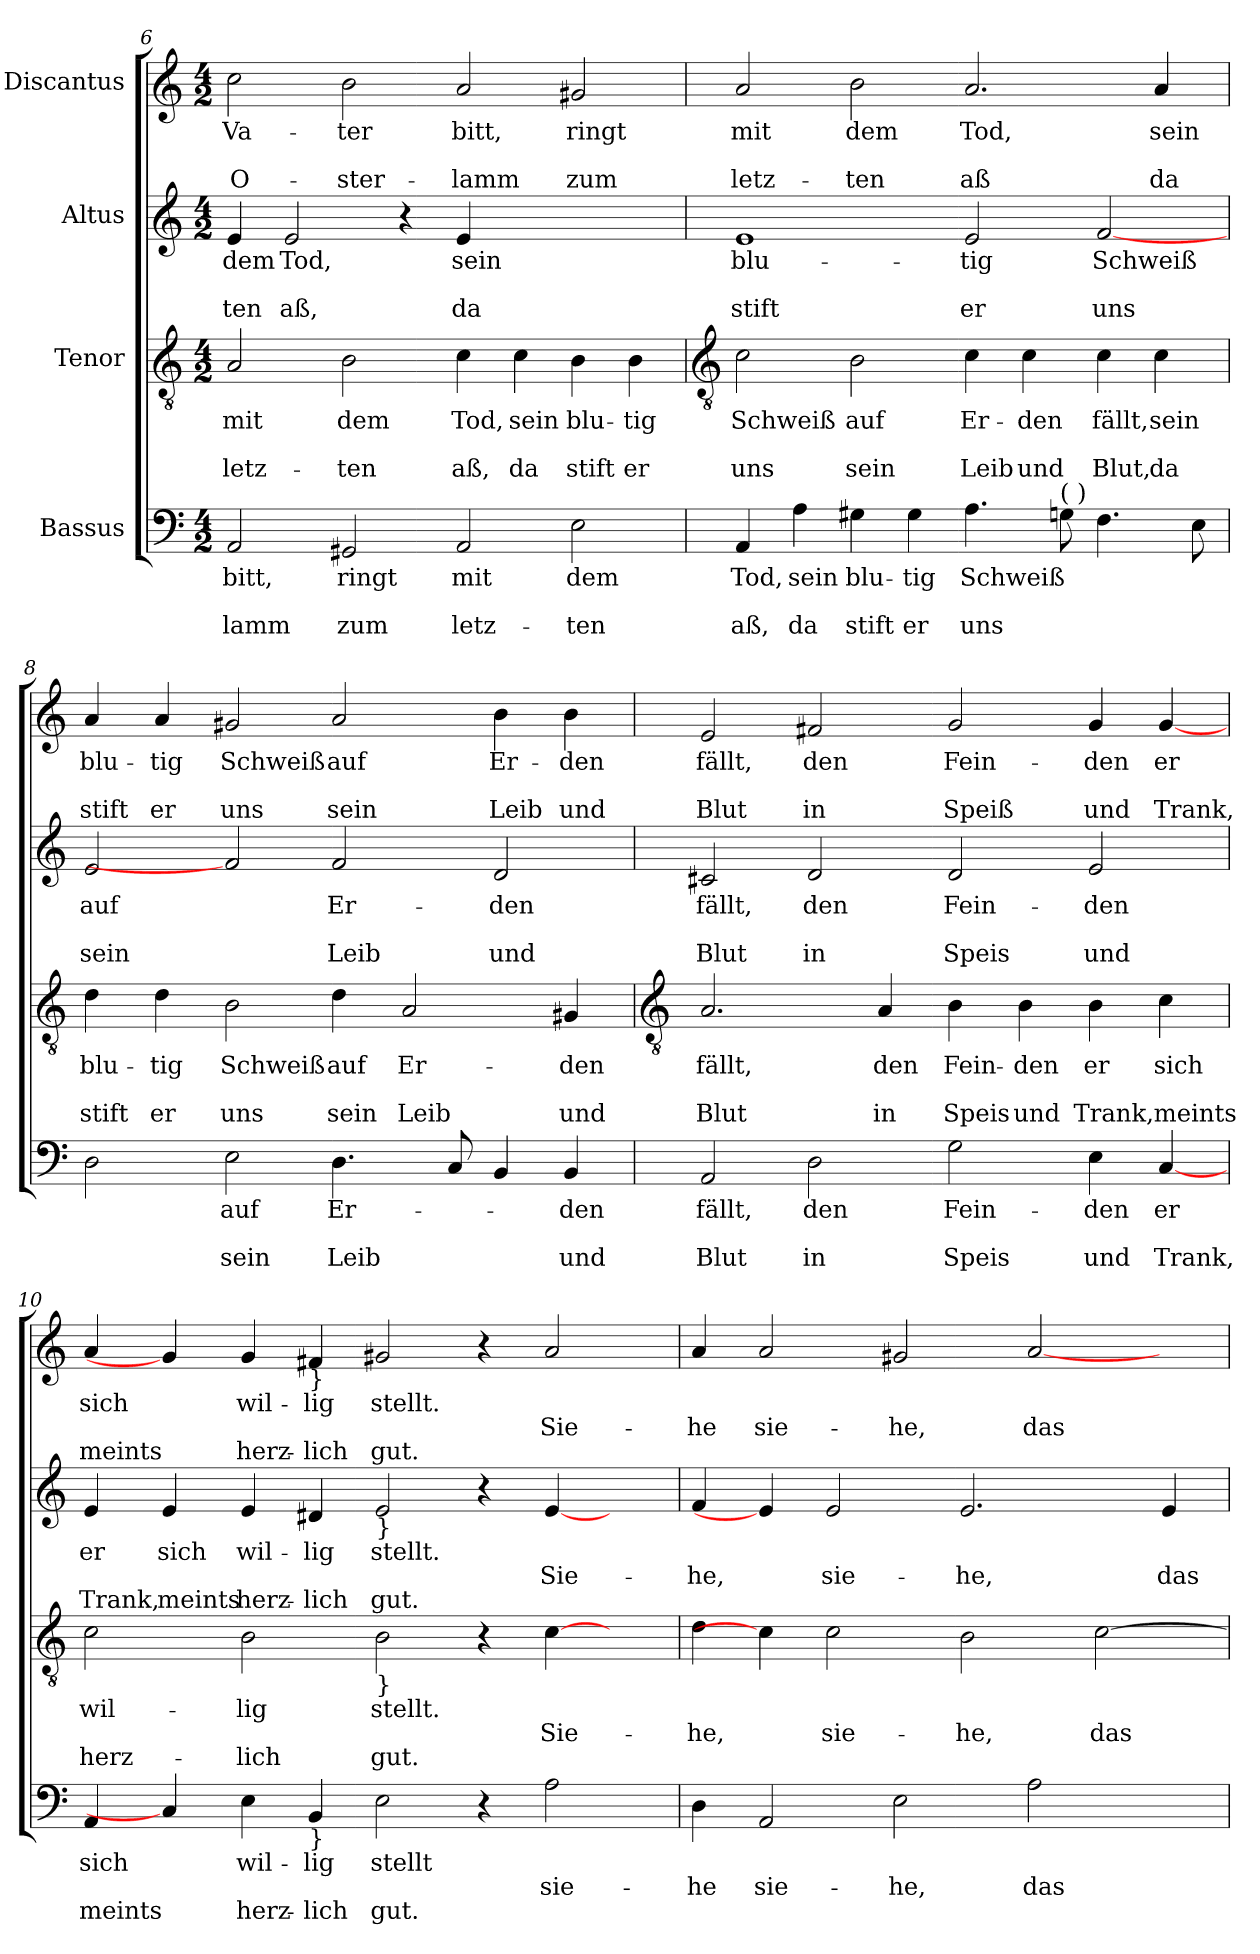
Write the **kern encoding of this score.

**kern	**text	**text	**text	**kern	**text	**text	**text	**kern	**text	**text	**text	**kern	**text	**text	**text
*part4	*part4	*part4	*part4	*part3	*part3	*part3	*part3	*part2	*part2	*part2	*part2	*part1	*part1	*part1	*part1
*staff4	*staff4	*staff4	*staff4	*staff3	*staff3	*staff3	*staff3	*staff2	*staff2	*staff2	*staff2	*staff1	*staff1	*staff1	*staff1
*I"Bassus	*	*	*	*I"Tenor	*	*	*	*I"Altus	*	*	*	*I"Discantus	*	*	*
*clefF4	*	*	*	*clefGv2	*	*	*	*clefG2	*	*	*	*clefG2	*	*	*
*k[]	*	*	*	*k[]	*	*	*	*k[]	*	*	*	*k[]	*	*	*
*C:	*	*	*	*C:	*	*	*	*C:	*	*	*	*C:	*	*	*
*M4/2	*	*	*	*M4/2	*	*	*	*M4/2	*	*	*	*M4/2	*	*	*
=6	=6	=6	=6	=6	=6	=6	=6	=6	=6	=6	=6	=6	=6	=6	=6
!	!LO:LY:b	!	!LO:LY:b	!	!LO:LY:b	!	!LO:LY:b	!	!LO:LY:b	!	!LO:LY:b	!	!LO:LY:b	!	!LO:LY:b
2AA	-bitt,	.	lamm	2A	mit	.	letz-	4e	-dem	.	ten	2cc	Va-	.	-O-
!	!	!	!	!	!	!	!	!	!LO:LY:b	!	!LO:LY:b	!	!	!	!
.	.	.	.	.	.	.	.	2e	Tod,	.	aß,	.	.	.	.
!	!LO:LY:b	!	!LO:LY:b	!	!LO:LY:b	!	!LO:LY:b	!	!	!	!	!	!LO:LY:b	!	!LO:LY:b
2GG#X	ringt	.	zum	2B	-dem	.	ten	.	.	.	.	2b	-ter	.	ster-
.	.	.	.	.	.	.	.	4r	.	.	.	.	.	.	.
!	!LO:LY:b	!	!LO:LY:b	!	!LO:LY:b	!	!LO:LY:b	!	!LO:LY:b	!	!LO:LY:b	!	!LO:LY:b	!	!LO:LY:b
2AA	mit	.	letz-	4c	Tod,	.	aß,	4e	sein	.	da	2a	-bitt,	.	lamm
!	!	!	!	!	!LO:LY:b	!	!LO:LY:b	!	!	!	!	!	!	!	!
.	.	.	.	4c	sein	.	da	2.ryy	.	.	.	.	.	.	.
!	!LO:LY:b	!	!LO:LY:b	!	!LO:LY:b	!	!LO:LY:b	!	!	!	!	!	!LO:LY:b	!	!LO:LY:b
2E	-dem	.	ten	4B	blu-	.	-stift	.	.	.	.	2g#X	ringt	.	zum
!	!	!	!	!	!LO:LY:b	!	!LO:LY:b	!	!	!	!	!	!	!	!
.	.	.	.	4B	tig	.	er	.	.	.	.	.	.	.	.
!!LO:LB:g=z
=7	=7	=7	=7	=7	=7	=7	=7	=7	=7	=7	=7	=7	=7	=7	=7
*	*	*	*	*clefGv2	*	*	*	*	*	*	*	*	*	*	*
!	!LO:LY:b	!	!LO:LY:b	!	!LO:LY:b	!	!LO:LY:b	!	!LO:LY:b	!	!LO:LY:b	!	!LO:LY:b	!	!LO:LY:b
4AA	Tod,	.	aß,	2c	Schweiß	.	uns	1e	blu-	.	-stift	2a	mit	.	letz-
!	!LO:LY:b	!	!LO:LY:b	!	!	!	!	!	!	!	!	!	!	!	!
4A	sein	.	da	.	.	.	.	.	.	.	.	.	.	.	.
!	!LO:LY:b	!	!LO:LY:b	!	!LO:LY:b	!	!LO:LY:b	!	!	!	!	!	!LO:LY:b	!	!LO:LY:b
4G#X	blu-	.	-stift	2B	auf	.	sein	.	.	.	.	2b	-dem	.	ten
!	!LO:LY:b	!	!LO:LY:b	!	!	!	!	!	!	!	!	!	!	!	!
4G#	tig	.	er	.	.	.	.	.	.	.	.	.	.	.	.
!	!LO:LY:b	!	!LO:LY:b	!	!LO:LY:b	!	!LO:LY:b	!	!LO:LY:b	!	!LO:LY:b	!	!LO:LY:b	!	!LO:LY:b
4.A	Schweiß	.	uns	4c	Er-	.	-Leib	2e	tig	.	er	2.a	Tod,	.	aß
!	!	!	!	!	!LO:LY:b	!	!LO:LY:b	!	!	!	!	!	!	!	!
.	.	.	.	4c	den	.	und	.	.	.	.	.	.	.	.
!LO:TX:a:t=(  )	!	!	!	!	!	!	!	!	!	!	!	!	!	!	!
8G	.	.	.	.	.	.	.	.	.	.	.	.	.	.	.
!	!	!	!	!	!LO:LY:b	!	!LO:LY:b	!	!LO:LY:b	!	!LO:LY:b	!	!	!	!
4.F	.	.	.	4c	fällt,	.	Blut,	[2f	Schweiß	.	uns	.	.	.	.
!	!	!	!	!	!LO:LY:b	!	!LO:LY:b	!	!	!	!	!	!LO:LY:b	!	!LO:LY:b
.	.	.	.	4c	sein	.	da	.	.	.	.	4a	sein	.	da
8E	.	.	.	.	.	.	.	.	.	.	.	.	.	.	.
=8	=8	=8	=8	=8	=8	=8	=8	=8	=8	=8	=8	=8	=8	=8	=8
!	!	!	!	!	!LO:LY:b	!	!LO:LY:b	!	!LO:LY:b	!	!LO:LY:b	!	!LO:LY:b	!	!LO:LY:b
2D	.	.	.	4d	blu-	.	-stift	2e	auf	.	sein	4a	blu-	.	-stift
!	!	!	!	!	!LO:LY:b	!	!LO:LY:b	!	!	!	!	!	!LO:LY:b	!	!LO:LY:b
.	.	.	.	4d	tig	.	er	.	.	.	.	4a	tig	.	er
!	!LO:LY:b	!	!LO:LY:b	!	!LO:LY:b	!	!LO:LY:b	!	!	!	!	!	!LO:LY:b	!	!LO:LY:b
2E	auf	.	sein	2B	Schweiß	.	uns	2f]	.	.	.	2g#X	Schweiß	.	uns
!	!LO:LY:b	!	!LO:LY:b	!	!LO:LY:b	!	!LO:LY:b	!	!LO:LY:b	!	!LO:LY:b	!	!LO:LY:b	!	!LO:LY:b
4.D	Er-	.	-Leib	4d	auf	.	sein	2f	Er-	.	-Leib	2a	auf	.	sein
!	!	!	!	!	!LO:LY:b	!	!LO:LY:b	!	!	!	!	!	!	!	!
.	.	.	.	2A	Er-	.	-Leib	.	.	.	.	.	.	.	.
8C	.	.	.	.	.	.	.	.	.	.	.	.	.	.	.
!	!	!	!	!	!	!	!	!	!LO:LY:b	!	!LO:LY:b	!	!LO:LY:b	!	!LO:LY:b
4BB	.	.	.	.	.	.	.	2d	den	.	und	4b	Er-	.	-Leib
!	!LO:LY:b	!	!LO:LY:b	!	!LO:LY:b	!	!LO:LY:b	!	!	!	!	!	!LO:LY:b	!	!LO:LY:b
4BB	den	.	und	4G#X	den	.	und	.	.	.	.	4b	den	.	und
!!LO:LB:g=z
=9	=9	=9	=9	=9	=9	=9	=9	=9	=9	=9	=9	=9	=9	=9	=9
*	*	*	*	*clefGv2	*	*	*	*	*	*	*	*	*	*	*
!	!LO:LY:b	!	!LO:LY:b	!	!LO:LY:b	!	!LO:LY:b	!	!LO:LY:b	!	!LO:LY:b	!	!LO:LY:b	!	!LO:LY:b
2AA	fällt,	.	Blut	2.A	fällt,	.	Blut	2c#X	fällt,	.	Blut	2e	fällt,	.	Blut
!	!LO:LY:b	!	!LO:LY:b	!	!	!	!	!	!LO:LY:b	!	!LO:LY:b	!	!LO:LY:b	!	!LO:LY:b
2D	den	.	in	.	.	.	.	2d	den	.	in	2f#X	den	.	in
!	!	!	!	!	!LO:LY:b	!	!LO:LY:b	!	!	!	!	!	!	!	!
.	.	.	.	4A	den	.	in	.	.	.	.	.	.	.	.
!	!LO:LY:b	!	!LO:LY:b	!	!LO:LY:b	!	!LO:LY:b	!	!LO:LY:b	!	!LO:LY:b	!	!LO:LY:b	!	!LO:LY:b
2G	Fein-	.	-Speis	4B	Fein-	.	-Speis	2d	Fein-	.	-Speis	2g	Fein-	.	-Speiß
!	!	!	!	!	!LO:LY:b	!	!LO:LY:b	!	!	!	!	!	!	!	!
.	.	.	.	4B	den	.	und	.	.	.	.	.	.	.	.
!	!LO:LY:b	!	!LO:LY:b	!	!LO:LY:b	!	!LO:LY:b	!	!LO:LY:b	!	!LO:LY:b	!	!LO:LY:b	!	!LO:LY:b
4E	den	.	und	4B	er	.	Trank,	2e	den	.	und	4g	den	.	und
!	!LO:LY:b	!	!LO:LY:b	!	!LO:LY:b	!	!LO:LY:b	!	!	!	!	!	!LO:LY:b	!	!LO:LY:b
[4C	er	.	Trank,	4c	sich	.	meints	.	.	.	.	[4g	er	.	Trank,
=10	=10	=10	=10	=10	=10	=10	=10	=10	=10	=10	=10	=10	=10	=10	=10
!	!LO:LY:b	!	!LO:LY:b	!	!LO:LY:b	!	!LO:LY:b	!	!LO:LY:b	!	!LO:LY:b	!	!LO:LY:b	!	!LO:LY:b
4AA	sich	.	meints	2c	wil-	.	-herz-	4e	er	.	Trank,	4a	sich	.	meints
!	!	!	!	!	!	!	!	!	!LO:LY:b	!	!LO:LY:b	!	!	!	!
4C]	.	.	.	.	.	.	.	4e	sich	.	meints	4g]	.	.	.
!	!LO:LY:b	!	!LO:LY:b	!	!LO:LY:b	!	!LO:LY:b	!	!LO:LY:b	!	!LO:LY:b	!	!LO:LY:b	!	!LO:LY:b
4E	wil-	.	-herz-	2B	-lig	.	lich	4e	wil-	.	-herz-	4g	wil-	.	-herz-
!	!	!	!	!	!	!	!	!	!	!	!	!LO:TX:b:t=}	!	!	!
!LO:TX:b:t=}	!	!	!	!	!	!	!	!	!	!	!	!	!	!	!
!	!LO:LY:b	!	!LO:LY:b	!	!	!	!	!	!LO:LY:b	!	!LO:LY:b	!	!LO:LY:b	!	!LO:LY:b
4BB	-lig	.	lich	.	.	.	.	4d#X	-lig	.	lich	4f#X	-lig	.	lich
!	!	!	!	!	!	!	!	!LO:TX:b:t=}	!	!	!	!	!	!	!
!	!	!	!	!LO:TX:b:t=}	!	!	!	!	!	!	!	!	!	!	!
!	!LO:LY:b	!	!LO:LY:b	!	!LO:LY:b	!	!LO:LY:b	!	!LO:LY:b	!	!LO:LY:b	!	!LO:LY:b	!	!LO:LY:b
2E	stellt	.	gut.	2B	stellt.	.	gut.	2e	stellt.	.	gut.	2g#X	stellt.	.	gut.
4r	.	.	.	4r	.	.	.	4r	.	.	.	4r	.	.	.
!	!	!LO:LY:b	!	!	!	!LO:LY:b	!	!	!	!LO:LY:b	!	!	!	!LO:LY:b	!
2A	.	sie-	.	[4c	.	Sie-	.	[4e	.	Sie-	.	2a	.	Sie-	.
.	.	.	.	4ryy	.	.	.	4ryy	.	.	.	.	.	.	.
=11	=11	=11	=11	=11	=11	=11	=11	=11	=11	=11	=11	=11	=11	=11	=11
!	!	!LO:LY:b	!	!	!	!LO:LY:b	!	!	!	!LO:LY:b	!	!	!	!LO:LY:b	!
4D	.	-he	.	4d	.	-he,	.	4f	.	-he,	.	4a	.	-he	.
!	!	!LO:LY:b	!	!	!	!	!	!	!	!	!	!	!	!LO:LY:b	!
2AA	.	sie-	.	4c]	.	.	.	4e]	.	.	.	2a	.	sie-	.
!	!	!	!	!	!	!LO:LY:b	!	!	!	!LO:LY:b	!	!	!	!	!
.	.	.	.	2c	.	sie-	.	2e	.	sie-	.	.	.	.	.
!	!	!LO:LY:b	!	!	!	!	!	!	!	!	!	!	!	!LO:LY:b	!
2E	.	-he,	.	.	.	.	.	.	.	.	.	2g#X	.	-he,	.
!	!	!	!	!	!	!LO:LY:b	!	!	!	!LO:LY:b	!	!	!	!	!
.	.	.	.	2B	.	-he,	.	2.e	.	-he,	.	.	.	.	.
!	!	!LO:LY:b	!	!	!	!	!	!	!	!	!	!	!	!LO:LY:b	!
2A	.	das	.	.	.	.	.	.	.	.	.	[2a	.	das	.
!	!	!	!	!	!	!LO:LY:b	!	!	!	!	!	!	!	!	!
.	.	.	.	[2c	.	das	.	.	.	.	.	.	.	.	.
!	!	!	!	!	!	!	!	!	!	!LO:LY:b	!	!	!	!	!
4ryy	.	.	.	.	.	.	.	4e	.	das	.	4ryy	.	.	.
=	=	=	=	=	=	=	=	=	=	=	=	=	=	=	=
*-	*-	*-	*-	*-	*-	*-	*-	*-	*-	*-	*-	*-	*-	*-	*-
